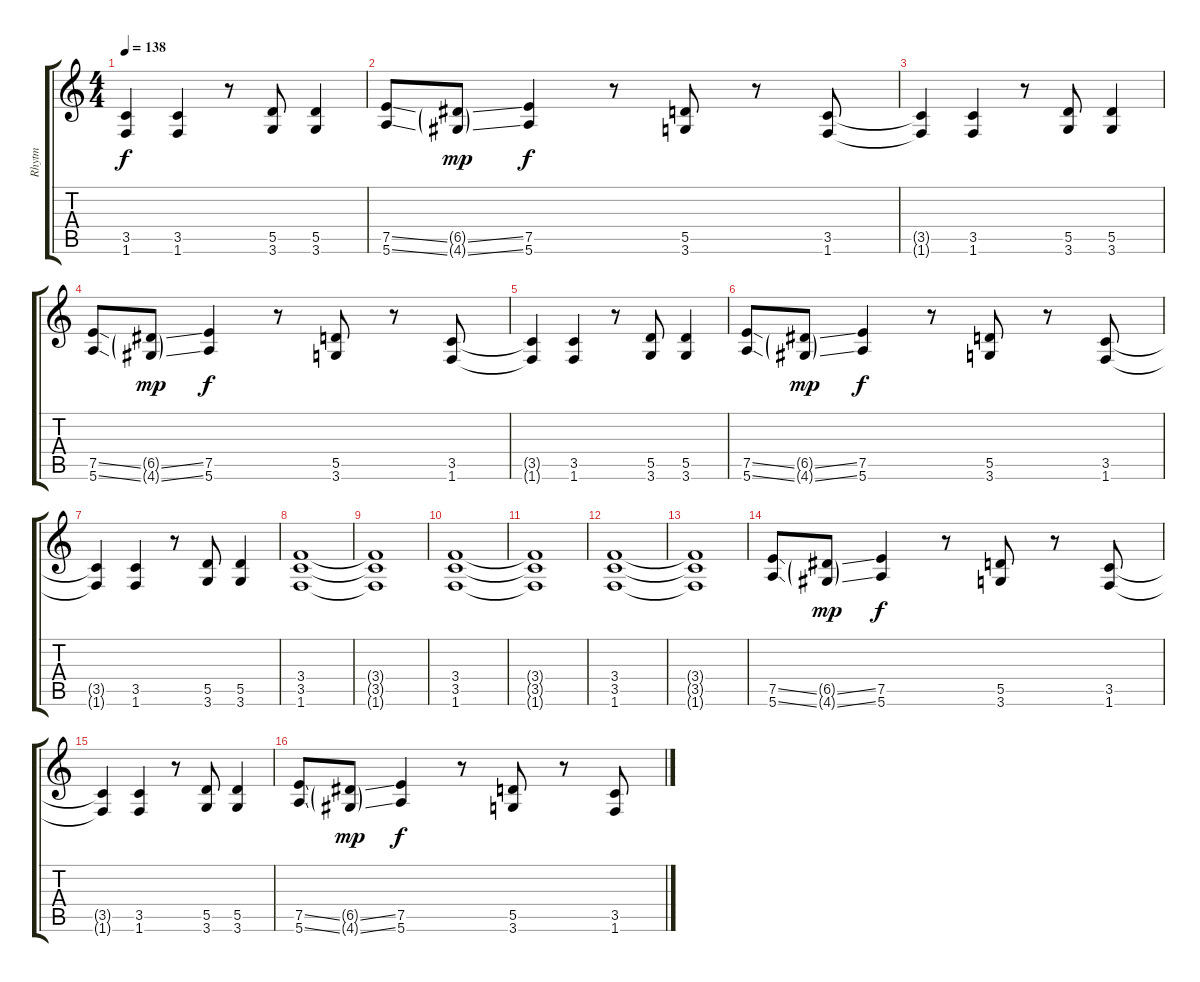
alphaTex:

\track ("Rhytm" "Rhytm") {instrument overdrivenguitar}
\staff {score tabs}
\tuning (E4 B3 G3 D3 A2 E2) {hide}
\ts (4 4)
\tempo 138
\clef g2
\ks c
(3.5{t} 1.6{t}).4{dy f} (3.5 1.6).4 r.8 (5.5 3.6).8 (5.5 3.6).4 |
(7.5{ss} 5.6{ss}).8{volume 13} (6.5{ss g} 4.6{ss g}).8{dy mp} (7.5 5.6).4{dy f} r.8 (5.5 3.6).8 r.8 (3.5 1.6).8 |
(3.5{t} 1.6{t}).4 (3.5 1.6).4 r.8 (5.5 3.6).8 (5.5 3.6).4 |
(7.5{ss} 5.6{ss}).8{volume 13} (6.5{ss g} 4.6{ss g}).8{dy mp} (7.5 5.6).4{dy f} r.8 (5.5 3.6).8 r.8 (3.5 1.6).8 |
(3.5{t} 1.6{t}).4 (3.5 1.6).4 r.8 (5.5 3.6).8 (5.5 3.6).4 |
(7.5{ss} 5.6{ss}).8{volume 13} (6.5{ss g} 4.6{ss g}).8{dy mp} (7.5 5.6).4{dy f} r.8 (5.5 3.6).8 r.8 (3.5 1.6).8 |
(3.5{t} 1.6{t}).4 (3.5 1.6).4 r.8 (5.5 3.6).8 (5.5 3.6).4 |
(3.4 3.5 1.6).1 |
(3.4{t} 3.5{t} 1.6{t}).1 |
(3.4 3.5 1.6).1 |
(3.4{t} 3.5{t} 1.6{t}).1 |
(3.4 3.5 1.6).1 |
(3.4{t} 3.5{t} 1.6{t}).1 |
(7.5{ss} 5.6{ss}).8{volume 13} (6.5{ss g} 4.6{ss g}).8{dy mp} (7.5 5.6).4{dy f} r.8 (5.5 3.6).8 r.8 (3.5 1.6).8 |
(3.5{t} 1.6{t}).4 (3.5 1.6).4 r.8 (5.5 3.6).8 (5.5 3.6).4 |
(7.5{ss} 5.6{ss}).8{volume 13} (6.5{ss g} 4.6{ss g}).8{dy mp} (7.5 5.6).4{dy f} r.8 (5.5 3.6).8 r.8 (3.5 1.6).8
